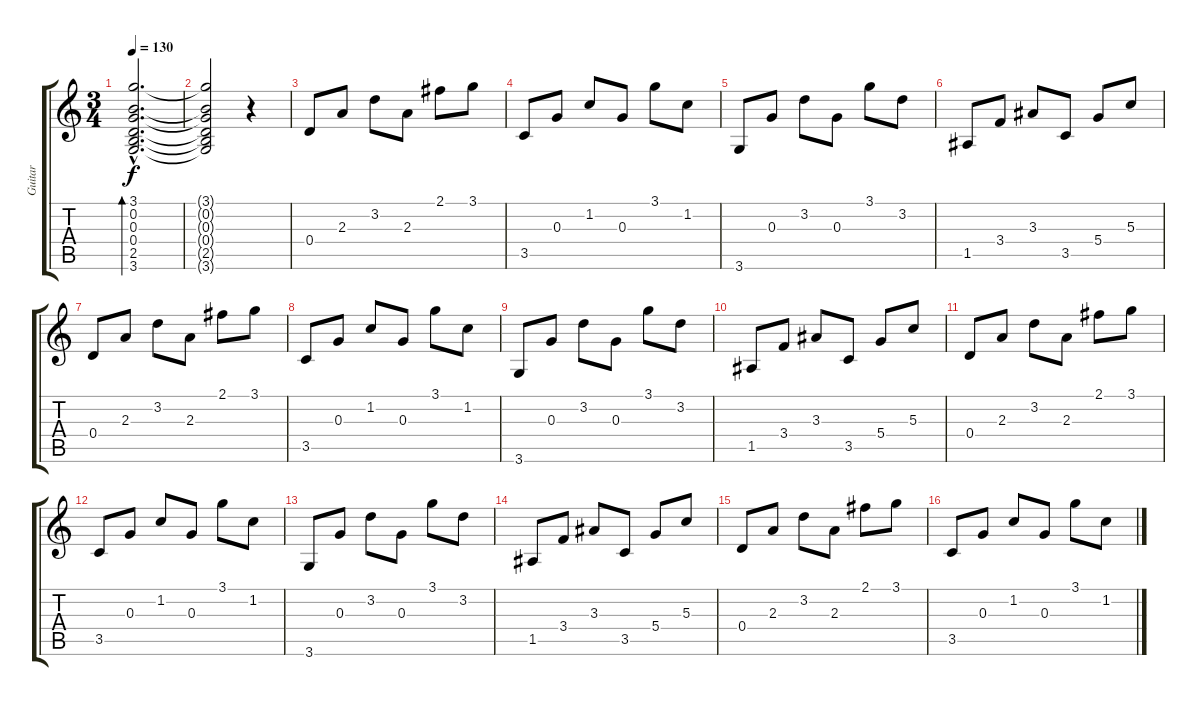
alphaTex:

\track ("Guitar" "Guitar") {instrument acousticguitarsteel}
\staff {score tabs}
\tuning (E4 B3 G3 D3 A2 E2) {hide}
\ts (3 4)
\tempo 130
\clef g2
\ks c
(3.1{hac} 0.2{hac} 0.3{hac} 0.4{hac} 2.5{hac} 3.6{hac}).2{d bd 480 dy f} |
(3.1{t} 0.2{t} 0.3{t} 0.4{t} 2.5{t} 3.6{t}).2 r.4 |
0.4.8 2.3.8 3.2.8 2.3.8 2.1.8 3.1.8 |
3.5.8 0.3.8 1.2.8 0.3.8 3.1.8 1.2.8 |
3.6.8 0.3.8 3.2.8 0.3.8 3.1.8 3.2.8 |
1.5.8 3.4.8 3.3.8 3.5.8 5.4.8 5.3.8 |
0.4.8 2.3.8 3.2.8 2.3.8 2.1.8 3.1.8 |
3.5.8 0.3.8 1.2.8 0.3.8 3.1.8 1.2.8 |
3.6.8 0.3.8 3.2.8 0.3.8 3.1.8 3.2.8 |
1.5.8 3.4.8 3.3.8 3.5.8 5.4.8 5.3.8 |
0.4.8 2.3.8 3.2.8 2.3.8 2.1.8 3.1.8 |
3.5.8 0.3.8 1.2.8 0.3.8 3.1.8 1.2.8 |
3.6.8 0.3.8 3.2.8 0.3.8 3.1.8 3.2.8 |
1.5.8 3.4.8 3.3.8 3.5.8 5.4.8 5.3.8 |
0.4.8 2.3.8 3.2.8 2.3.8 2.1.8 3.1.8 |
3.5.8 0.3.8 1.2.8 0.3.8 3.1.8 1.2.8
